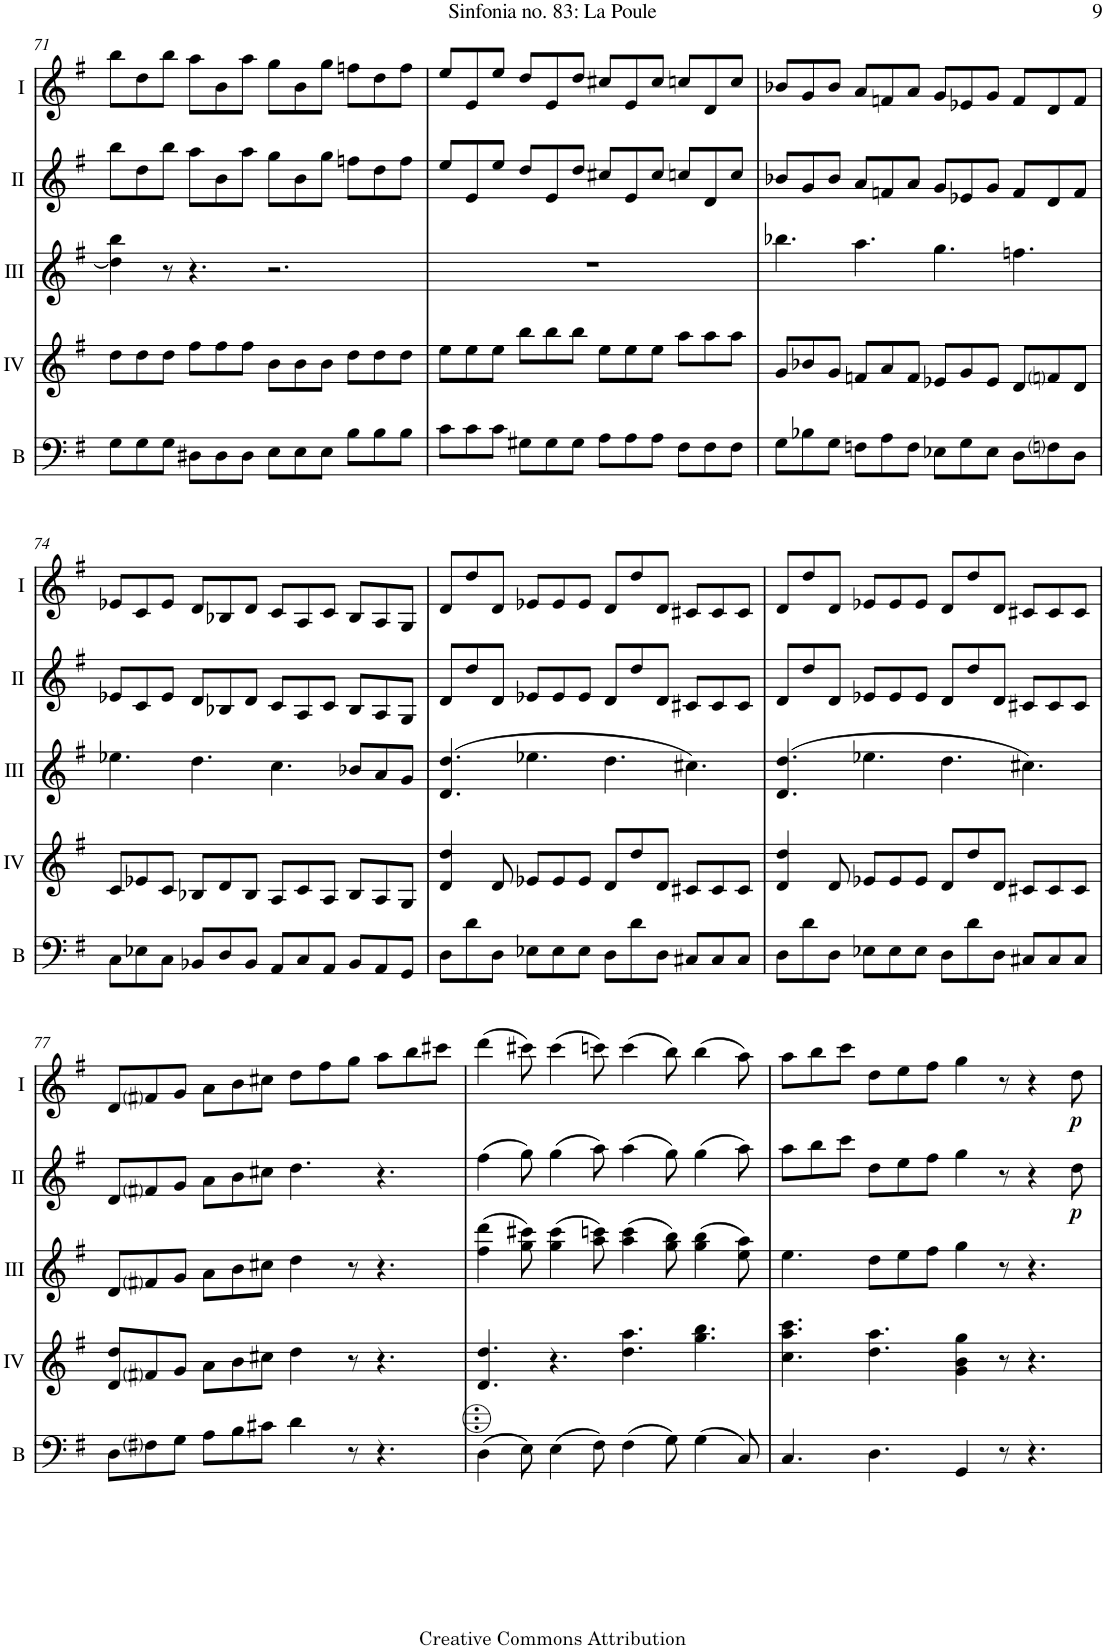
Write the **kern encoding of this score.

**kern	**kern	**kern	**kern	**dynam	**kern	**dynam
*part5	*part4	*part3	*part2	*part2	*part1	*part1
*staff5	*staff4	*staff3	*staff2	*staff2	*staff1	*staff1
*I"Bass	*I"Acc. 4	*I"Acc. 3	*I"Acc. 2	*	*I"Acc. 1	*
*I'B	*	*	*	*	*	*
!!LO:PB:g=z
*clefF4	*clefG2	*clefG2	*clefG2	*	*clefG2	*
*Trd7c12	*Trd7c12	*	*	*	*	*
*k[f#]	*k[f#]	*k[f#]	*k[f#]	*	*k[f#]	*
*M12/8	*M12/8	*M12/8	*M12/8	*	*M12/8	*
=71	=71	=71	=71	=71	=71	=71
8G\L	8dd\L	4dd\] 4bb\	8bb\L	.	8bb\L	.
8G\	8dd\	.	8dd\	.	8dd\	.
8G\J	8dd\J	8r	8bb\J	.	8bb\J	.
8D#X\L	8ff#\L	4.r	8aa\L	.	8aa\L	.
8D#\	8ff#\	.	8b\	.	8b\	.
8D#\J	8ff#\J	.	8aa\J	.	8aa\J	.
8E\L	8b\L	2.r	8gg\L	.	8gg\L	.
8E\	8b\	.	8b\	.	8b\	.
8E\J	8b\J	.	8gg\J	.	8gg\J	.
8B\L	8dd\L	.	8ffn\L	.	8ffn\L	.
8B\	8dd\	.	8dd\	.	8dd\	.
8B\J	8dd\J	.	8ff\J	.	8ff\J	.
=72	=72	=72	=72	=72	=72	=72
8c\L	8ee\L	1.r	8ee/L	.	8ee/L	.
8c\	8ee\	.	8e/	.	8e/	.
8c\J	8ee\J	.	8ee/J	.	8ee/J	.
8G#X\L	8bb\L	.	8dd/L	.	8dd/L	.
8G#\	8bb\	.	8e/	.	8e/	.
8G#\J	8bb\J	.	8dd/J	.	8dd/J	.
8A\L	8ee\L	.	8cc#X/L	.	8cc#X/L	.
8A\	8ee\	.	8e/	.	8e/	.
8A\J	8ee\J	.	8cc#/J	.	8cc#/J	.
8F#\L	8aa\L	.	8ccn/L	.	8ccn/L	.
8F#\	8aa\	.	8d/	.	8d/	.
8F#\J	8aa\J	.	8cc/J	.	8cc/J	.
=73	=73	=73	=73	=73	=73	=73
8G\L	8g/L	4.bb-X\	8b-X/L	.	8b-X/L	.
8B-X\	8b-X/	.	8g/	.	8g/	.
8G\J	8g/J	.	8b-/J	.	8b-/J	.
8Fn\L	8fn/L	4.aa\	8a/L	.	8a/L	.
8A\	8a/	.	8fn/	.	8fn/	.
8F\J	8f/J	.	8a/J	.	8a/J	.
8E-X\L	8e-X/L	4.gg\	8g/L	.	8g/L	.
8G\	8g/	.	8e-X/	.	8e-X/	.
8E-\J	8e-/J	.	8g/J	.	8g/J	.
8D\L	8d/L	4.ffn\	8f/L	.	8f/L	.
8Fni\	8fni/	.	8d/	.	8d/	.
8D\J	8d/J	.	8f/J	.	8f/J	.
!!LO:LB:g=z
=74	=74	=74	=74	=74	=74	=74
8C\L	8c/L	4.ee-X\	8e-X/L	.	8e-X/L	.
8E-X\	8e-X/	.	8c/	.	8c/	.
8C\J	8c/J	.	8e-/J	.	8e-/J	.
8BB-X/L	8B-X/L	4.dd\	8d/L	.	8d/L	.
8D/	8d/	.	8B-X/	.	8B-X/	.
8BB-/J	8B-/J	.	8d/J	.	8d/J	.
8AA/L	8A/L	4.cc\	8c/L	.	8c/L	.
8C/	8c/	.	8A/	.	8A/	.
8AA/J	8A/J	.	8c/J	.	8c/J	.
8BB-/L	8B-/L	8b-X/L	8B-/L	.	8B-/L	.
8AA/	8A/	8a/	8A/	.	8A/	.
8GG/J	8G/J	8g/J	8G/J	.	8G/J	.
=75	=75	=75	=75	=75	=75	=75
8D\L	4d/ 4dd/	(4.d/ 4.dd/	8d/L	.	8d/L	.
8d\	.	.	8dd/	.	8dd/	.
8D\J	8d/	.	8d/J	.	8d/J	.
8E-X\L	8e-X/L	4.ee-X\	8e-X/L	.	8e-X/L	.
8E-\	8e-/	.	8e-/	.	8e-/	.
8E-\J	8e-/J	.	8e-/J	.	8e-/J	.
8D\L	8d/L	4.dd\	8d/L	.	8d/L	.
8d\	8dd/	.	8dd/	.	8dd/	.
8D\J	8d/J	.	8d/J	.	8d/J	.
8C#X/L	8c#X/L	4.cc#X\)	8c#X/L	.	8c#X/L	.
8C#/	8c#/	.	8c#/	.	8c#/	.
8C#/J	8c#/J	.	8c#/J	.	8c#/J	.
=76	=76	=76	=76	=76	=76	=76
8D\L	4d/ 4dd/	(4.d/ 4.dd/	8d/L	.	8d/L	.
8d\	.	.	8dd/	.	8dd/	.
8D\J	8d/	.	8d/J	.	8d/J	.
8E-X\L	8e-X/L	4.ee-X\	8e-X/L	.	8e-X/L	.
8E-\	8e-/	.	8e-/	.	8e-/	.
8E-\J	8e-/J	.	8e-/J	.	8e-/J	.
8D\L	8d/L	4.dd\	8d/L	.	8d/L	.
8d\	8dd/	.	8dd/	.	8dd/	.
8D\J	8d/J	.	8d/J	.	8d/J	.
8C#X/L	8c#X/L	4.cc#X\)	8c#X/L	.	8c#X/L	.
8C#/	8c#/	.	8c#/	.	8c#/	.
8C#/J	8c#/J	.	8c#/J	.	8c#/J	.
!!LO:LB:g=z
=77	=77	=77	=77	=77	=77	=77
8D\L	8d/ 8dd/L	8d/L	8d/L	.	8d/L	.
8F#i\	8f#i/	8f#i/	8f#i/	.	8f#i/	.
8G\J	8g/J	8g/J	8g/J	.	8g/J	.
8A\L	8a\L	8a\L	8a\L	.	8a\L	.
8B\	8b\	8b\	8b\	.	8b\	.
8c#X\J	8cc#X\J	8cc#X\J	8cc#X\J	.	8cc#X\J	.
4d\	4dd\	4dd\	4.dd\	.	8dd\L	.
.	.	.	.	.	8ff#\	.
8r	8r	8r	.	.	8gg\J	.
4.r	4.r	4.r	4.r	.	8aa\L	.
.	.	.	.	.	8bb\	.
.	.	.	.	.	8ccc#X\J	.
=78	=78	=78	=78	=78	=78	=78
(4D\	4.d/ 4.dd/	(4ff#\ 4ddd\	(4ff#\	.	(4ddd\	.
8E\)	.	8gg\ 8ccc#X\)	8gg\)	.	8ccc#X\)	.
(4E\	4.r	(4gg\ 4ccc#\	(4gg\	.	(4ccc#\	.
8F#\)	.	8aa\ 8cccn\)	8aa\)	.	8cccn\)	.
(4F#\	4.dd\ 4.aa\	(4aa\ 4ccc\	(4aa\	.	(4ccc\	.
8G\)	.	8gg\ 8bb\)	8gg\)	.	8bb\)	.
(4G\	4.gg\ 4.bb\	(4gg\ 4bb\	(4gg\	.	(4bb\	.
8C/)	.	8ee\ 8aa\)	8aa\)	.	8aa\)	.
=79	=79	=79	=79	=79	=79	=79
4.C/	4.cc\ 4.aa\ 4.ccc\	4.ee\	8aa\L	.	8aa\L	.
.	.	.	8bb\	.	8bb\	.
.	.	.	8ccc\J	.	8ccc\J	.
4.D\	4.dd\ 4.aa\	8dd\L	8dd\L	.	8dd\L	.
.	.	8ee\	8ee\	.	8ee\	.
.	.	8ff#\J	8ff#\J	.	8ff#\J	.
4GG/	4g\ 4b\ 4gg\	4gg\	4gg\	.	4gg\	.
8r	8r	8r	8r	.	8r	.
4.r	4.r	4.r	4r	.	4r	.
!	!	!	!	!LO:DY:b	!	!LO:DY:b
.	.	.	8dd\	p	8dd\	p
=	=	=	=	=	=	=
*-	*-	*-	*-	*-	*-	*-
